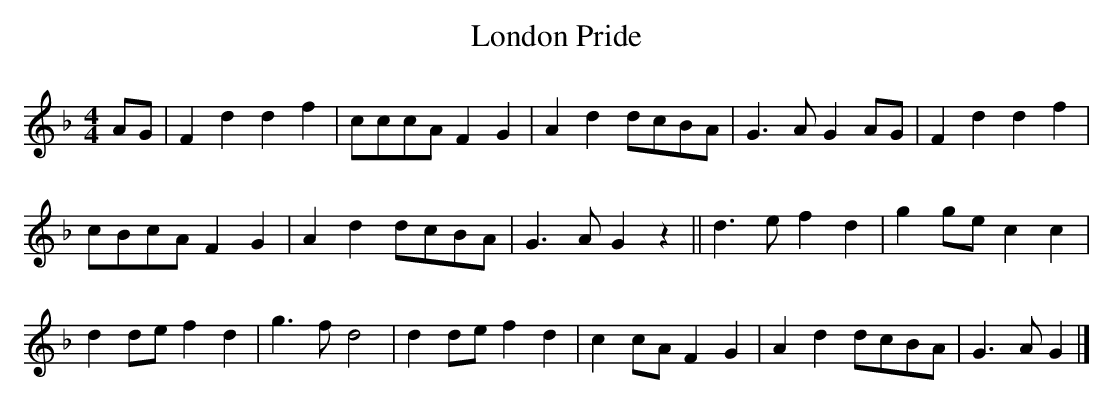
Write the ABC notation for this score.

X:1
T:London Pride
M:4/4
L:1/8
K:Gdor
AG | F2 d2 d2 f2 | cccA F2 G2 | A2 d2 dcBA | G3 A G2 AG | F2 d2 d2 f2 |
cBcA F2 G2 | A2 d2 dcBA | G3 A G2 z2 || d3 e f2 d2 | g2 ge c2 c2 |
d2 de f2 d2 | g3 f d4 | d2 de f2 d2 | c2 cA F2 G2 | A2 d2 dcBA | G3 A G2 |]
